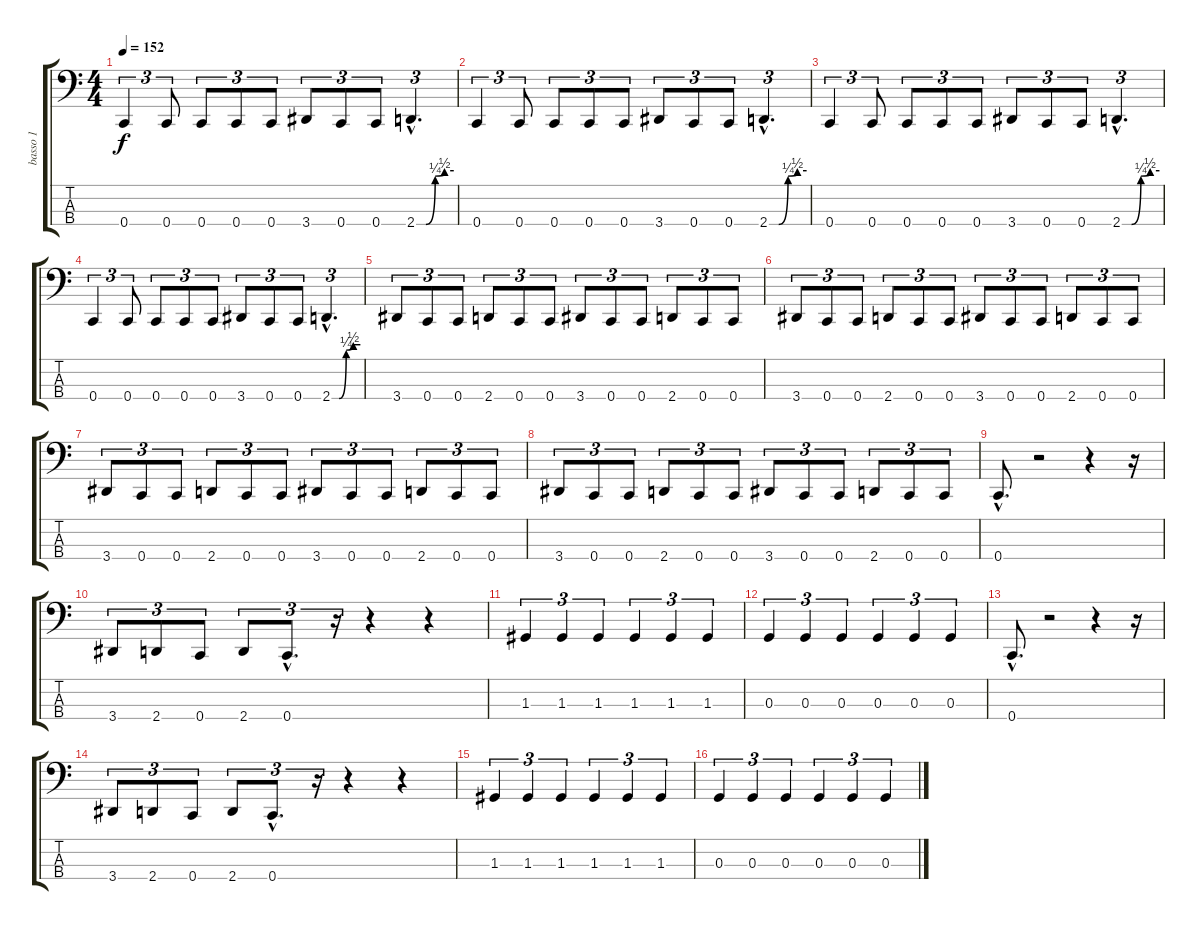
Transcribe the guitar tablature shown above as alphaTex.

\track ("basso 1" "basso 1") {instrument slapbass2}
\staff {score tabs}
\tuning (F2 C2 G1 C1) {hide}
\ts (4 4)
\tempo 152
\clef f4
\ks c
0.4.4{tu (3 2) dy f} 0.4.8{tu (3 2)} 0.4.8{tu (3 2)} 0.4.8{tu (3 2)} 0.4.8{tu (3 2)} 3.4.8{tu (3 2)} 0.4.8{tu (3 2)} 0.4.8{tu (3 2)} 2.4{be (custom 0 0 15 0 30 1 45 2 60 2) hac}.4{d tu (3 2)} |
0.4.4{tu (3 2)} 0.4.8{tu (3 2)} 0.4.8{tu (3 2)} 0.4.8{tu (3 2)} 0.4.8{tu (3 2)} 3.4.8{tu (3 2)} 0.4.8{tu (3 2)} 0.4.8{tu (3 2)} 2.4{be (custom 0 0 15 0 30 1 45 2 60 2) hac}.4{d tu (3 2)} |
0.4.4{tu (3 2)} 0.4.8{tu (3 2)} 0.4.8{tu (3 2)} 0.4.8{tu (3 2)} 0.4.8{tu (3 2)} 3.4.8{tu (3 2)} 0.4.8{tu (3 2)} 0.4.8{tu (3 2)} 2.4{be (custom 0 0 15 0 30 1 45 2 60 2) hac}.4{d tu (3 2)} |
0.4.4{tu (3 2)} 0.4.8{tu (3 2)} 0.4.8{tu (3 2)} 0.4.8{tu (3 2)} 0.4.8{tu (3 2)} 3.4.8{tu (3 2)} 0.4.8{tu (3 2)} 0.4.8{tu (3 2)} 2.4{be (custom 0 0 15 0 30 1 45 2 60 2) hac}.4{d tu (3 2)} |
3.4.8{tu (3 2)} 0.4.8{tu (3 2)} 0.4.8{tu (3 2)} 2.4.8{tu (3 2)} 0.4.8{tu (3 2)} 0.4.8{tu (3 2)} 3.4.8{tu (3 2)} 0.4.8{tu (3 2)} 0.4.8{tu (3 2)} 2.4.8{tu (3 2)} 0.4.8{tu (3 2)} 0.4.8{tu (3 2)} |
3.4.8{tu (3 2)} 0.4.8{tu (3 2)} 0.4.8{tu (3 2)} 2.4.8{tu (3 2)} 0.4.8{tu (3 2)} 0.4.8{tu (3 2)} 3.4.8{tu (3 2)} 0.4.8{tu (3 2)} 0.4.8{tu (3 2)} 2.4.8{tu (3 2)} 0.4.8{tu (3 2)} 0.4.8{tu (3 2)} |
3.4.8{tu (3 2)} 0.4.8{tu (3 2)} 0.4.8{tu (3 2)} 2.4.8{tu (3 2)} 0.4.8{tu (3 2)} 0.4.8{tu (3 2)} 3.4.8{tu (3 2)} 0.4.8{tu (3 2)} 0.4.8{tu (3 2)} 2.4.8{tu (3 2)} 0.4.8{tu (3 2)} 0.4.8{tu (3 2)} |
3.4.8{tu (3 2)} 0.4.8{tu (3 2)} 0.4.8{tu (3 2)} 2.4.8{tu (3 2)} 0.4.8{tu (3 2)} 0.4.8{tu (3 2)} 3.4.8{tu (3 2)} 0.4.8{tu (3 2)} 0.4.8{tu (3 2)} 2.4.8{tu (3 2)} 0.4.8{tu (3 2)} 0.4.8{tu (3 2)} |
0.4{hac}.8{d} r.2 r.4 r.16 |
3.4.8{tu (3 2)} 2.4.8{tu (3 2)} 0.4.8{tu (3 2)} 2.4.8{tu (3 2)} 0.4{hac}.8{d tu (3 2)} r.16{tu (3 2)} r.4 r.4 |
1.3.4{tu (3 2)} 1.3.4{tu (3 2)} 1.3.4{tu (3 2)} 1.3.4{tu (3 2)} 1.3.4{tu (3 2)} 1.3.4{tu (3 2)} |
0.3.4{tu (3 2)} 0.3.4{tu (3 2)} 0.3.4{tu (3 2)} 0.3.4{tu (3 2)} 0.3.4{tu (3 2)} 0.3.4{tu (3 2)} |
0.4{hac}.8{d} r.2 r.4 r.16 |
3.4.8{tu (3 2)} 2.4.8{tu (3 2)} 0.4.8{tu (3 2)} 2.4.8{tu (3 2)} 0.4{hac}.8{d tu (3 2)} r.16{tu (3 2)} r.4 r.4 |
1.3.4{tu (3 2)} 1.3.4{tu (3 2)} 1.3.4{tu (3 2)} 1.3.4{tu (3 2)} 1.3.4{tu (3 2)} 1.3.4{tu (3 2)} |
0.3.4{tu (3 2)} 0.3.4{tu (3 2)} 0.3.4{tu (3 2)} 0.3.4{tu (3 2)} 0.3.4{tu (3 2)} 0.3.4{tu (3 2)}
